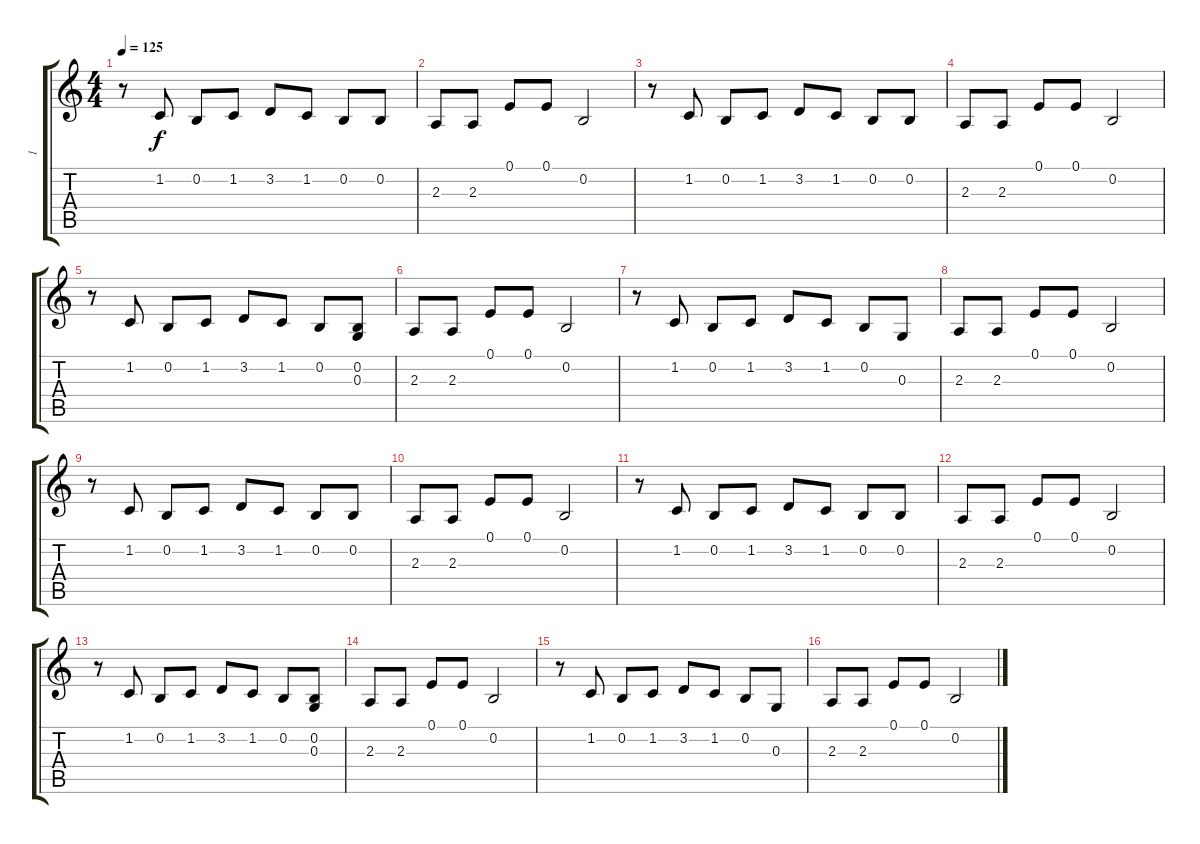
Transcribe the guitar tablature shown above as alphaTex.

\track ("1" "1") {instrument fx5brightness}
\staff {score tabs}
\tuning (E4 B3 G3 D3 A2 E2) {hide}
\ts (4 4)
\tempo 125
\clef g2
\ks c
r.8{dy f} 1.2.8 0.2.8 1.2.8 3.2.8 1.2.8 0.2.8 0.2.8 |
2.3.8 2.3.8 0.1.8 0.1.8 0.2.2 |
r.8 1.2.8 0.2.8 1.2.8 3.2.8 1.2.8 0.2.8 0.2.8 |
2.3.8 2.3.8 0.1.8 0.1.8 0.2.2 |
r.8 1.2.8 0.2.8 1.2.8 3.2.8 1.2.8 0.2.8 (0.2 0.3).8 |
2.3.8 2.3.8 0.1.8 0.1.8 0.2.2 |
r.8 1.2.8 0.2.8 1.2.8 3.2.8 1.2.8 0.2.8 0.3.8 |
2.3.8 2.3.8 0.1.8 0.1.8 0.2.2 |
r.8 1.2.8 0.2.8 1.2.8 3.2.8 1.2.8 0.2.8 0.2.8 |
2.3.8 2.3.8 0.1.8 0.1.8 0.2.2 |
r.8 1.2.8 0.2.8 1.2.8 3.2.8 1.2.8 0.2.8 0.2.8 |
2.3.8 2.3.8 0.1.8 0.1.8 0.2.2 |
r.8 1.2.8 0.2.8 1.2.8 3.2.8 1.2.8 0.2.8 (0.2 0.3).8 |
2.3.8 2.3.8 0.1.8 0.1.8 0.2.2 |
r.8 1.2.8 0.2.8 1.2.8 3.2.8 1.2.8 0.2.8 0.3.8 |
2.3.8 2.3.8 0.1.8 0.1.8 0.2.2
